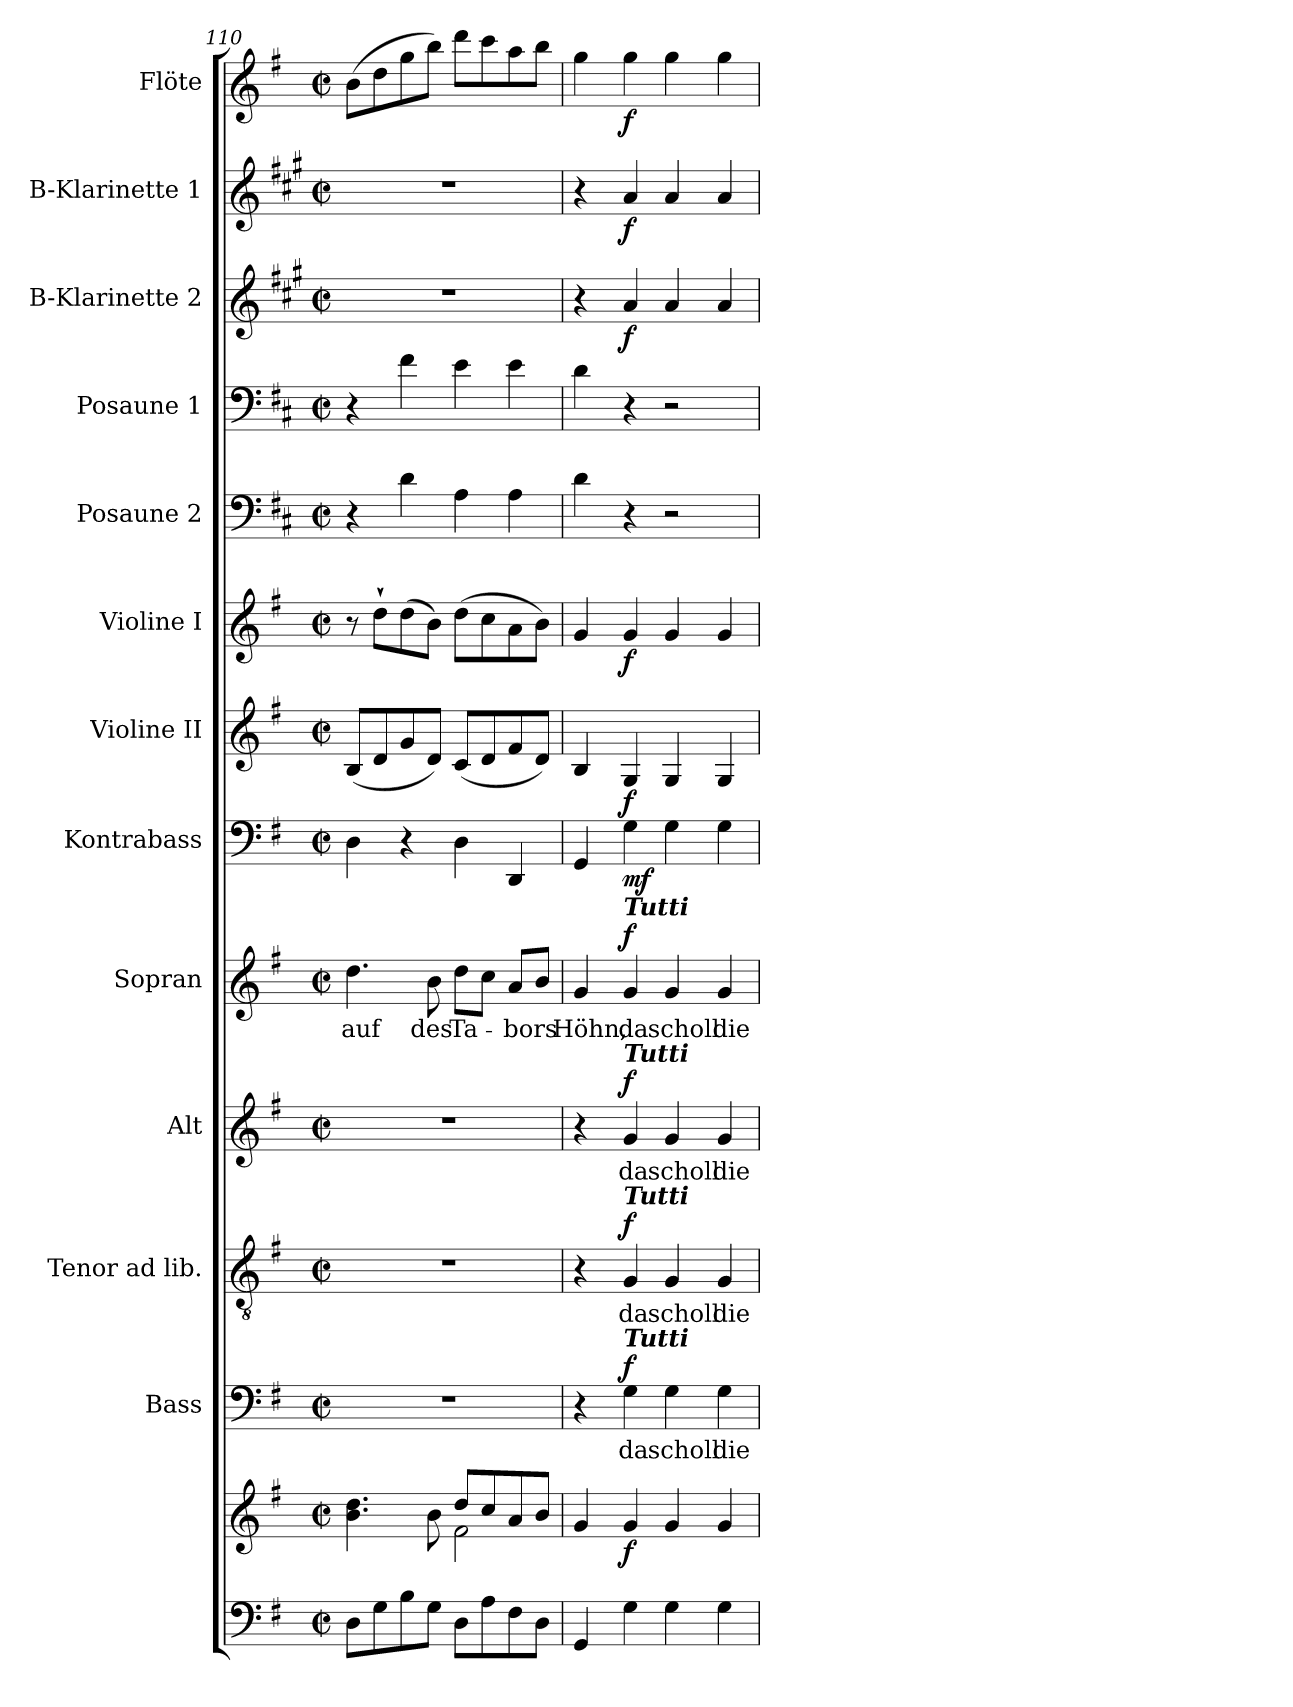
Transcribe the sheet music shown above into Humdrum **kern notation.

**kern	**kern	**dynam	**kern	**text	**dynam	**kern	**text	**dynam	**kern	**text	**dynam	**kern	**text	**dynam	**kern	**dynam	**kern	**dynam	**kern	**dynam	**kern	**kern	**kern	**dynam	**kern	**dynam	**kern	**dynam
*part13	*part13	*part13	*part12	*part12	*part12	*part11	*part11	*part11	*part10	*part10	*part10	*part9	*part9	*part9	*part8	*part8	*part7	*part7	*part6	*part6	*part5	*part4	*part3	*part3	*part2	*part2	*part1	*part1
*staff14	*staff13	*staff13/14	*staff12	*staff12	*staff12	*staff11	*staff11	*staff11	*staff10	*staff10	*staff10	*staff9	*staff9	*staff9	*staff8	*staff8	*staff7	*staff7	*staff6	*staff6	*staff5	*staff4	*staff3	*staff3	*staff2	*staff2	*staff1	*staff1
*	*	*	*I"Bass	*	*	*I"Tenor ad lib.	*	*	*I"Alt	*	*	*I"Sopran	*	*	*I"Kontrabass	*	*I"Violine II	*	*I"Violine I	*	*I"Posaune 2	*I"Posaune 1	*I"B-Klarinette 2	*	*I"B-Klarinette 1	*	*I"Flöte	*
*	*	*	*I'B.	*	*	*I'T.	*	*	*I'A.	*	*	*I'S.	*	*	*I'Kb.	*	*I'Vl. II	*	*I'Vl. I	*	*I'Pos 2	*I'Pos. 1	*I'B Kl. 2	*	*I'B Kl. 1	*	*I'Fl.	*
*clefF4	*clefG2	*	*clefF4	*	*	*clefGv2	*	*	*clefG2	*	*	*clefG2	*	*	*clefF4	*	*clefG2	*	*clefG2	*	*clefF4	*clefF4	*clefG2	*	*clefG2	*	*clefG2	*
*	*	*	*	*	*	*	*	*	*	*	*	*	*	*	*ITrd7c12	*	*	*	*	*	*ITrd4c7	*ITrd4c7	*ITrd1c2	*	*ITrd1c2	*	*	*
*k[f#]	*k[f#]	*	*k[f#]	*	*	*k[f#]	*	*	*k[f#]	*	*	*k[f#]	*	*	*k[f#]	*	*k[f#]	*	*k[f#]	*	*k[f#]	*k[f#]	*k[f#]	*	*k[f#]	*	*k[f#]	*
*G:	*G:	*	*G:	*	*	*G:	*	*	*G:	*	*	*G:	*	*	*G:	*	*G:	*	*G:	*	*G:	*G:	*G:	*	*G:	*	*G:	*
*M2/2	*M2/2	*	*M2/2	*	*	*M2/2	*	*	*M2/2	*	*	*M2/2	*	*	*M2/2	*	*M2/2	*	*M2/2	*	*M2/2	*M2/2	*M2/2	*	*M2/2	*	*M2/2	*
*met(c|)	*met(c|)	*	*met(c|)	*	*	*met(c|)	*	*	*met(c|)	*	*	*met(c|)	*	*	*met(c|)	*	*met(c|)	*	*met(c|)	*	*met(c|)	*met(c|)	*met(c|)	*	*met(c|)	*	*met(c|)	*
=110	=110	=110	=110	=110	=110	=110	=110	=110	=110	=110	=110	=110	=110	=110	=110	=110	=110	=110	=110	=110	=110	=110	=110	=110	=110	=110	=110	=110
*	*^	*	*	*	*	*	*	*	*	*	*	*	*	*	*	*	*	*	*	*	*	*	*	*	*	*	*	*
!	!	!	!	!	!	!	!	!	!	!	!	!	!	!LO:LY:b	!	!	!	!	!	!	!	!	!	!	!	!	!	!	!
8D\L	4.b\ 4.dd\	2ryy	.	1r	.	.	1r	.	.	1r	.	.	4.dd\	auf	.	4DD\	.	(<8B/L	.	8r	.	4r	4r	1r	.	1r	.	(>8b\L	.
8G\	.	.	.	.	.	.	.	.	.	.	.	.	.	.	.	.	.	8d/	.	8dd`>\L	.	.	.	.	.	.	.	8dd\	.
8B\	.	.	.	.	.	.	.	.	.	.	.	.	.	.	.	4r	.	8g/	.	(>8dd\	.	4G\	4B\	.	.	.	.	8gg\	.
!	!	!	!	!	!	!	!	!	!	!	!	!	!	!LO:LY:b	!	!	!	!	!	!	!	!	!	!	!	!	!	!	!
8G\J	8b\	.	.	.	.	.	.	.	.	.	.	.	8b\	des	.	.	.	8d/J)	.	8b\J)	.	.	.	.	.	.	.	8bb\J)	.
!	!	!	!	!	!	!	!	!	!	!	!	!	!	!LO:LY:b	!	!	!	!	!	!	!	!	!	!	!	!	!	!	!
8D\L	8dd/L	2f#\	.	.	.	.	.	.	.	.	.	.	8dd\L	Ta-	.	4DD\	.	(<8c/L	.	(>8dd\L	.	4D\	4A\	.	.	.	.	8ddd\L	.
8A\	8cc/	.	.	.	.	.	.	.	.	.	.	.	8cc\J	.	.	.	.	8d/	.	8cc\	.	.	.	.	.	.	.	8ccc\	.
!	!	!	!	!	!	!	!	!	!	!	!	!	!	!LO:LY:b	!	!	!	!	!	!	!	!	!	!	!	!	!	!	!
8F#\	8a/	.	.	.	.	.	.	.	.	.	.	.	8a/L	-bors	.	4DDD/	.	8f#/	.	8a\	.	4D\	4A\	.	.	.	.	8aa\	.
8D\J	8b/J	.	.	.	.	.	.	.	.	.	.	.	8b/J	.	.	.	.	8d/J)	.	8b\J)	.	.	.	.	.	.	.	8bb\J	.
*	*v	*v	*	*	*	*	*	*	*	*	*	*	*	*	*	*	*	*	*	*	*	*	*	*	*	*	*	*	*
=111	=111	=111	=111	=111	=111	=111	=111	=111	=111	=111	=111	=111	=111	=111	=111	=111	=111	=111	=111	=111	=111	=111	=111	=111	=111	=111	=111	=111
!	!	!	!	!	!	!	!	!	!	!	!	!	!LO:LY:b	!	!	!	!	!	!	!	!	!	!	!	!	!	!	!
4GG/	4g/	.	4r	.	.	4r	.	.	4r	.	.	4g/	Höhn,	.	4GGG/	.	4B/	.	4g/	.	4G\	4G\	4r	.	4r	.	4gg\	.
!	!	!	!	!	!	!	!	!	!	!	!	!LO:TX:a:Bi:t=Tutti	!	!	!	!	!	!	!	!	!	!	!	!	!	!	!	!
!	!	!	!	!	!	!	!	!	!LO:TX:a:Bi:t=Tutti	!	!	!	!	!	!	!	!	!	!	!	!	!	!	!	!	!	!	!
!	!	!	!	!	!	!LO:TX:a:Bi:t=Tutti	!	!	!	!	!	!	!	!	!	!	!	!	!	!	!	!	!	!	!	!	!	!
!	!	!	!LO:TX:a:Bi:t=Tutti	!	!	!	!	!	!	!	!	!	!	!	!	!	!	!	!	!	!	!	!	!	!	!	!	!
!	!	!LO:DY:b	!	!LO:LY:b	!LO:DY:a	!	!LO:LY:b	!LO:DY:a	!	!LO:LY:b	!LO:DY:a	!	!LO:LY:b	!LO:DY:a	!	!LO:DY:b	!	!LO:DY:b	!	!LO:DY:b	!	!	!	!LO:DY:b	!	!LO:DY:b	!	!LO:DY:b
4G\	4g/	f	4G\	da	f	4G/	da	f	4g/	da	f	4g/	da	f	4GG\	mf	4G/	f	4g/	f	4r	4r	4g/	f	4g/	f	4gg\	f
!	!	!	!	!LO:LY:b	!	!	!LO:LY:b	!	!	!LO:LY:b	!	!	!LO:LY:b	!	!	!	!	!	!	!	!	!	!	!	!	!	!	!
4G\	4g/	.	4G\	scholl	.	4G/	scholl	.	4g/	scholl	.	4g/	scholl	.	4GG\	.	4G/	.	4g/	.	2r	2r	4g/	.	4g/	.	4gg\	.
!	!	!	!	!LO:LY:b	!	!	!LO:LY:b	!	!	!LO:LY:b	!	!	!LO:LY:b	!	!	!	!	!	!	!	!	!	!	!	!	!	!	!
4G\	4g/	.	4G\	die	.	4G/	die	.	4g/	die	.	4g/	die	.	4GG\	.	4G/	.	4g/	.	.	.	4g/	.	4g/	.	4gg\	.
=	=	=	=	=	=	=	=	=	=	=	=	=	=	=	=	=	=	=	=	=	=	=	=	=	=	=	=	=
*-	*-	*-	*-	*-	*-	*-	*-	*-	*-	*-	*-	*-	*-	*-	*-	*-	*-	*-	*-	*-	*-	*-	*-	*-	*-	*-	*-	*-
